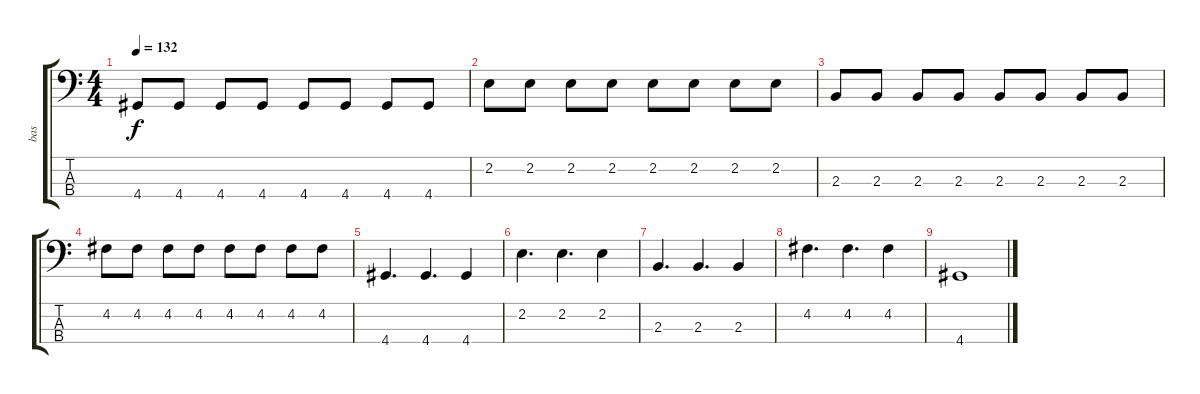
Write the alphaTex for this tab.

\track ("bas" "bas") {instrument electricbassfinger}
\staff {score tabs}
\tuning (G2 D2 A1 E1) {hide}
\ts (4 4)
\tempo 132
\clef f4
\ks c
4.4.8{dy f} 4.4.8 4.4.8 4.4.8 4.4.8 4.4.8 4.4.8 4.4.8 |
2.2.8 2.2.8 2.2.8 2.2.8 2.2.8 2.2.8 2.2.8 2.2.8 |
2.3.8 2.3.8 2.3.8 2.3.8 2.3.8 2.3.8 2.3.8 2.3.8 |
4.2.8 4.2.8 4.2.8 4.2.8 4.2.8 4.2.8 4.2.8 4.2.8 |
4.4.4{d} 4.4.4{d} 4.4.4 |
2.2.4{d} 2.2.4{d} 2.2.4 |
2.3.4{d} 2.3.4{d} 2.3.4 |
4.2.4{d} 4.2.4{d} 4.2.4 |
4.4.1
